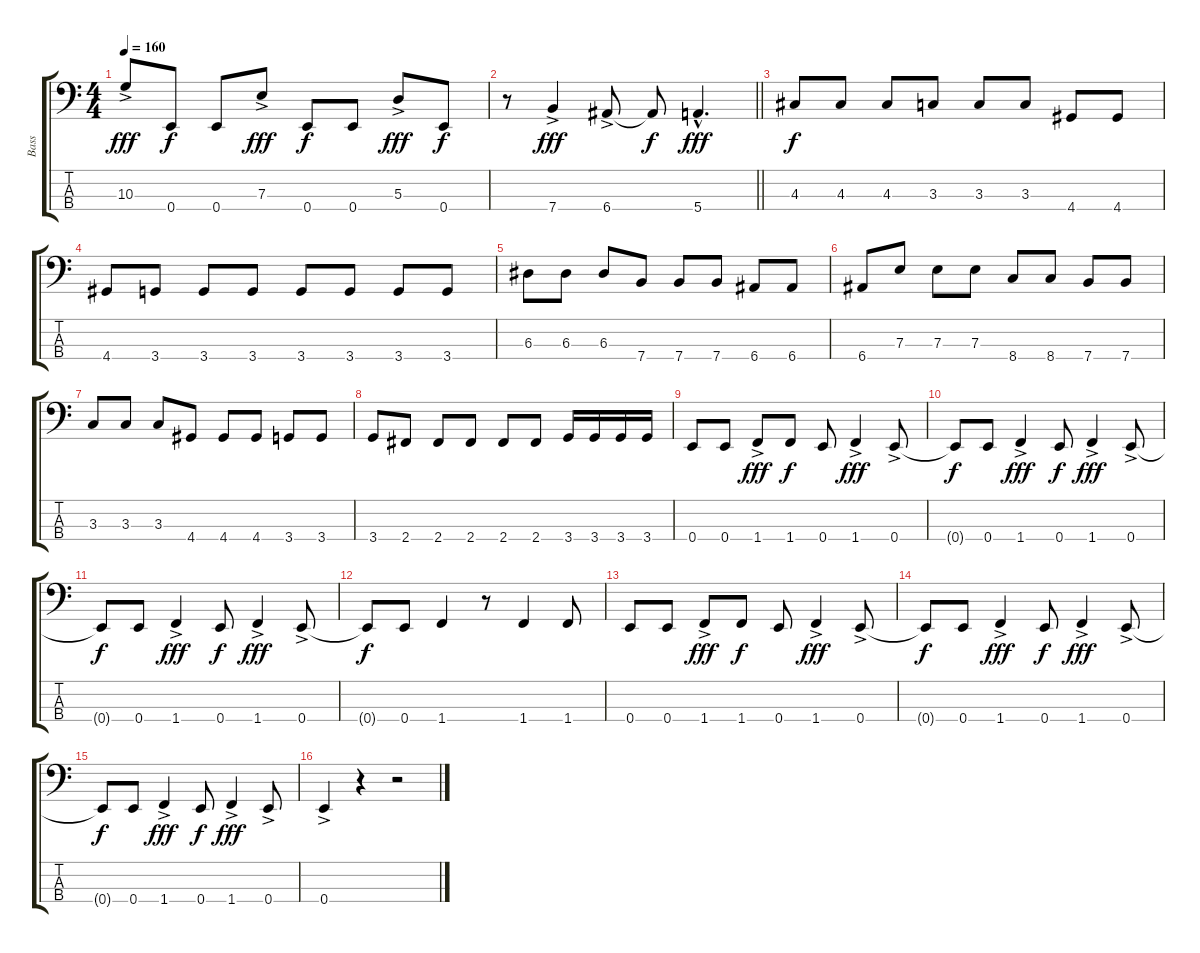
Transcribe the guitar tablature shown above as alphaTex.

\track ("Bass" "Bass") {instrument electricbasspick}
\staff {score tabs}
\tuning (G2 D2 A1 E1) {hide}
\ts (4 4)
\tempo 160
\clef f4
\ks c
10.3{ac}.8{dy fff} 0.4.8{dy f} 0.4.8 7.3{ac}.8{dy fff} 0.4.8{dy f} 0.4.8 5.3{ac}.8{dy fff} 0.4.8{dy f} |
\barLineRight lightlight
r.8 7.4{ac}.4{dy fff} 6.4{ac}.8 6.4{t}.8{dy f} 5.4{hac}.4{d dy fff} |
4.3.8{dy f} 4.3.8 4.3.8 3.3.8 3.3.8 3.3.8 4.4.8 4.4.8 |
4.4.8 3.4.8 3.4.8 3.4.8 3.4.8 3.4.8 3.4.8 3.4.8 |
6.3.8 6.3.8 6.3.8 7.4.8 7.4.8 7.4.8 6.4.8 6.4.8 |
6.4.8 7.3.8 7.3.8 7.3.8 8.4.8 8.4.8 7.4.8 7.4.8 |
3.3.8 3.3.8 3.3.8 4.4.8 4.4.8 4.4.8 3.4.8 3.4.8 |
3.4.8 2.4.8 2.4.8 2.4.8 2.4.8 2.4.8 3.4.16 3.4.16 3.4.16 3.4.16 |
0.4.8 0.4.8 1.4{ac}.8{dy fff} 1.4.8{dy f} 0.4.8 1.4{ac}.4{dy fff} 0.4{ac}.8 |
0.4{t}.8{dy f} 0.4.8 1.4{ac}.4{dy fff} 0.4.8{dy f} 1.4{ac}.4{dy fff} 0.4{ac}.8 |
0.4{t}.8{dy f} 0.4.8 1.4{ac}.4{dy fff} 0.4.8{dy f} 1.4{ac}.4{dy fff} 0.4{ac}.8 |
0.4{t}.8{dy f} 0.4.8 1.4.4 r.8 1.4.4 1.4.8 |
0.4.8 0.4.8 1.4{ac}.8{dy fff} 1.4.8{dy f} 0.4.8 1.4{ac}.4{dy fff} 0.4{ac}.8 |
0.4{t}.8{dy f} 0.4.8 1.4{ac}.4{dy fff} 0.4.8{dy f} 1.4{ac}.4{dy fff} 0.4{ac}.8 |
0.4{t}.8{dy f} 0.4.8 1.4{ac}.4{dy fff} 0.4.8{dy f} 1.4{ac}.4{dy fff} 0.4{ac}.8 |
0.4{ac}.4 r.4 r.2
